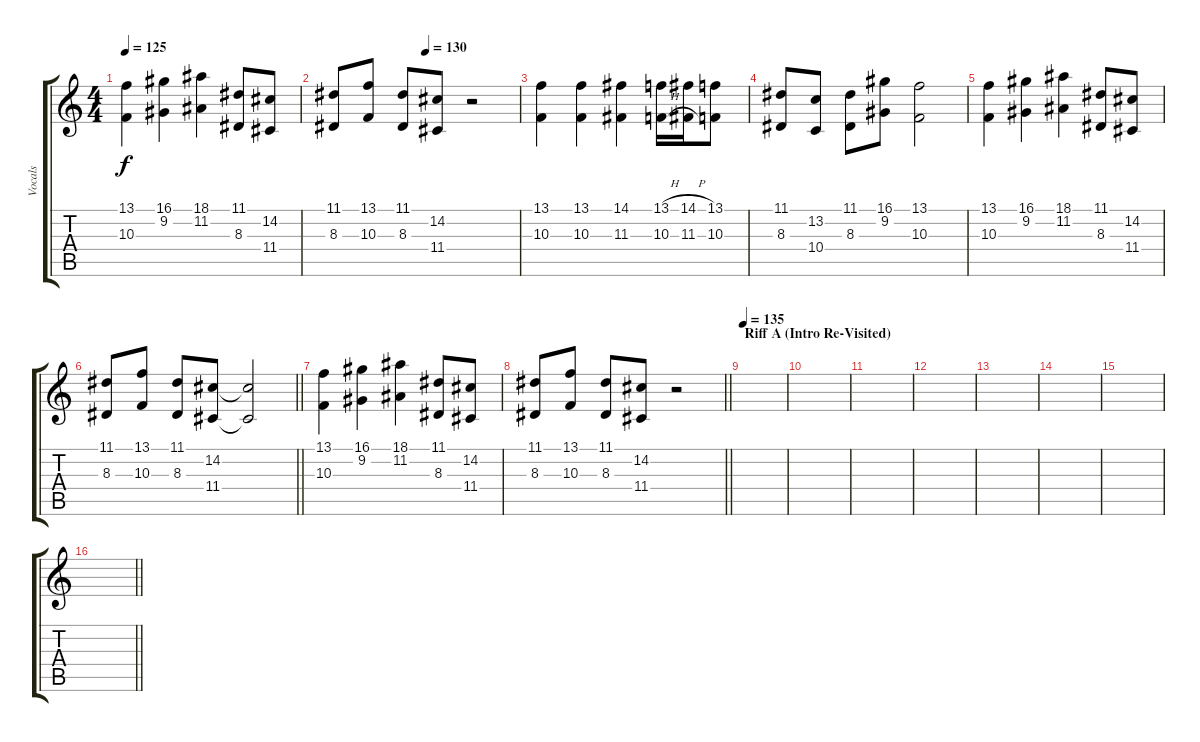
\track ("Vocals" "Vocals") {instrument voiceoohs}
\staff {score tabs}
\tuning (E4 B3 G3 D3 A2 D2) {hide}
\ts (4 4)
\tempo 125
\clef g2
\ks c
(13.1 10.3).4{dy f} (16.1 9.2).4 (18.1 11.2).4 (11.1 8.3).8 (14.2 11.4).8 |
\tempo (130 0.5)
(11.1 8.3).8 (13.1 10.3).8 (11.1 8.3).8 (14.2 11.4).8 r.2 |
(13.1 10.3).4 (13.1 10.3).4 (14.1 11.3).4 (13.1{h} 10.3{h}).16 (14.1{h} 11.3{h}).16 (13.1 10.3).8 |
(11.1 8.3).8 (13.2 10.4).8 (11.1 8.3).8 (16.1 9.2).8 (13.1 10.3).2 |
(13.1 10.3).4 (16.1 9.2).4 (18.1 11.2).4 (11.1 8.3).8 (14.2 11.4).8 |
\barLineRight lightlight
(11.1 8.3).8 (13.1 10.3).8 (11.1 8.3).8 (14.2 11.4).8 (14.2{t} 11.4{t}).2 |
(13.1 10.3).4 (16.1 9.2).4 (18.1 11.2).4 (11.1 8.3).8 (14.2 11.4).8 |
\barLineRight lightlight
(11.1 8.3).8 (13.1 10.3).8 (11.1 8.3).8 (14.2 11.4).8 r.2 |
\section ("" "Riff A (Intro Re-Visited)")
\tempo 135
|
|
|
|
|
|
|
\barLineRight lightlight
